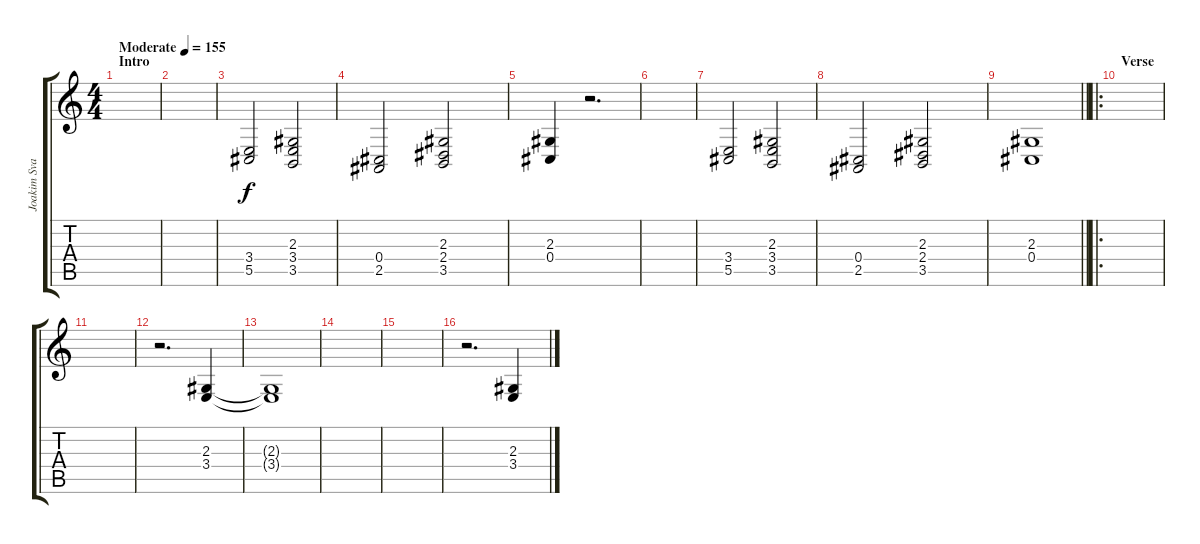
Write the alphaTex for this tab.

\track ("Joakim Svalberg" "Joakim Sva") {instrument choiraahs}
\staff {score tabs}
\tuning (Eb4 Bb3 Gb3 Db3 Ab2 Eb2) {hide}
\ts (4 4)
\section ("" "Intro")
\tempo (155 "Moderate")
\clef g2
\ks c
|
|
(3.4 5.5).2 (2.3 3.4 3.5).2 |
(0.4 2.5).2 (2.3 2.4 3.5).2 |
(2.3 0.4).4 r.2{d} |
|
(3.4 5.5).2 (2.3 3.4 3.5).2 |
(0.4 2.5).2 (2.3 2.4 3.5).2 |
\barLineRight lightlight
(2.3 0.4).1 |
\ro
\section ("" "Verse")
|
|
r.2{d} (2.3 3.4).4 |
(2.3{t} 3.4{t}).1 |
|
|
r.2{d} (2.3 3.4).4
